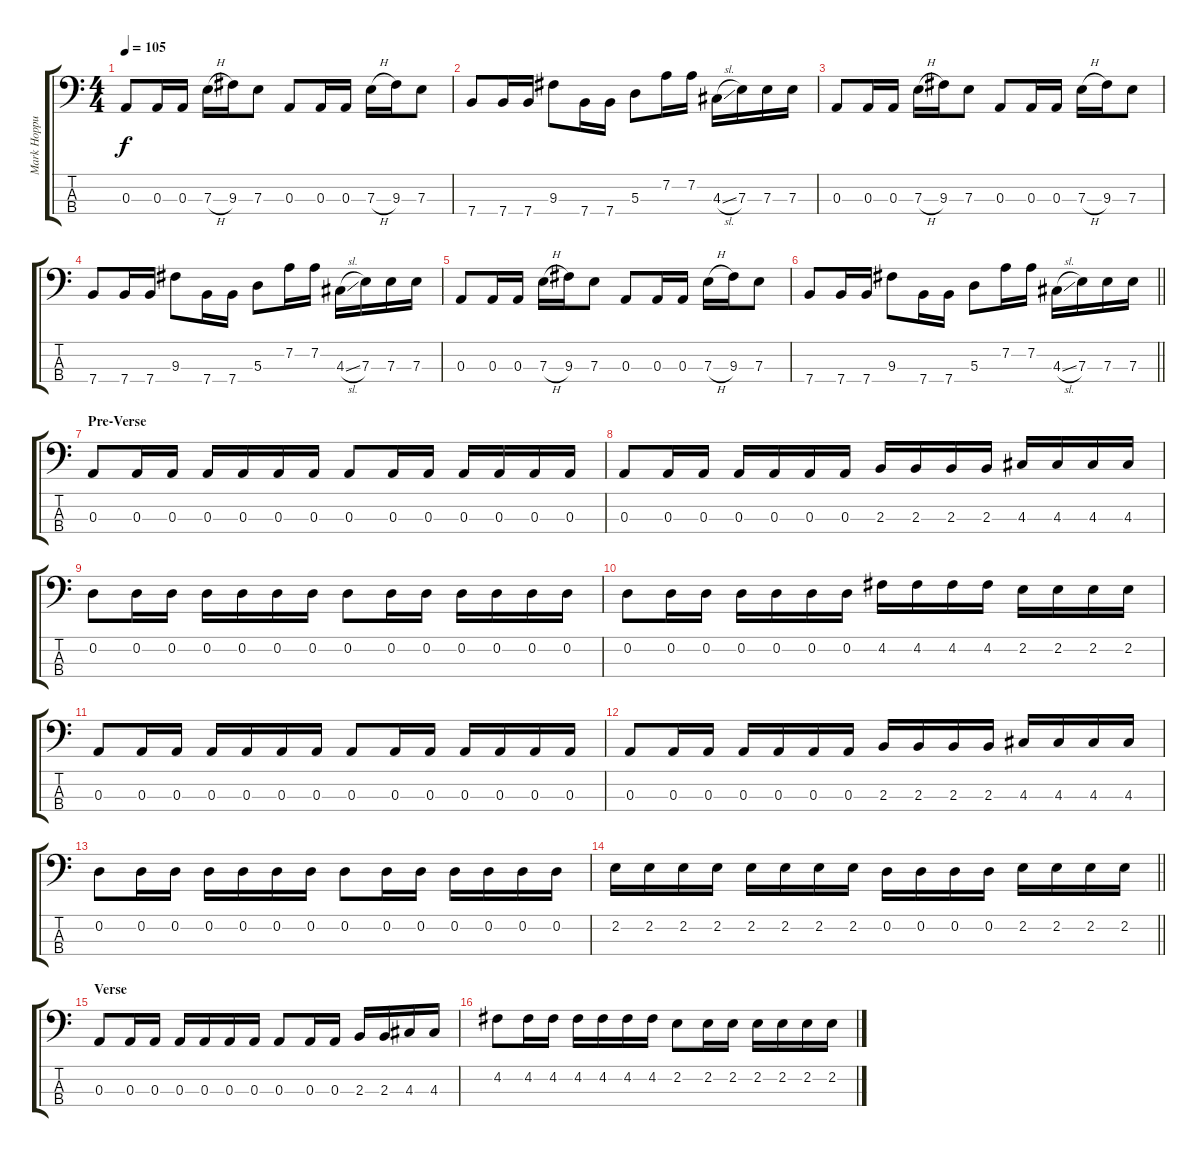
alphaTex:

\track ("Mark Hoppus" "Mark Hoppu") {instrument electricbasspick}
\staff {score tabs}
\tuning (G2 D2 A1 E1) {hide}
\ts (4 4)
\tempo 105
\clef f4
\ks c
0.3.8{dy f} 0.3.16 0.3.16 7.3{h}.16 9.3.16 7.3.8 0.3.8 0.3.16 0.3.16 7.3{h}.16 9.3.16 7.3.8 |
7.4.8 7.4.16 7.4.16 9.3.8 7.4.16 7.4.16 5.3.8 7.2.16 7.2.16 4.3{sl}.16 7.3.16 7.3.16 7.3.16 |
0.3.8 0.3.16 0.3.16 7.3{h}.16 9.3.16 7.3.8 0.3.8 0.3.16 0.3.16 7.3{h}.16 9.3.16 7.3.8 |
7.4.8 7.4.16 7.4.16 9.3.8 7.4.16 7.4.16 5.3.8 7.2.16 7.2.16 4.3{sl}.16 7.3.16 7.3.16 7.3.16 |
0.3.8 0.3.16 0.3.16 7.3{h}.16 9.3.16 7.3.8 0.3.8 0.3.16 0.3.16 7.3{h}.16 9.3.16 7.3.8 |
\barLineRight lightlight
7.4.8 7.4.16 7.4.16 9.3.8 7.4.16 7.4.16 5.3.8 7.2.16 7.2.16 4.3{sl}.16 7.3.16 7.3.16 7.3.16 |
\section ("" "Pre-Verse")
0.3.8 0.3.16 0.3.16 0.3.16 0.3.16 0.3.16 0.3.16 0.3.8 0.3.16 0.3.16 0.3.16 0.3.16 0.3.16 0.3.16 |
0.3.8 0.3.16 0.3.16 0.3.16 0.3.16 0.3.16 0.3.16 2.3.16 2.3.16 2.3.16 2.3.16 4.3.16 4.3.16 4.3.16 4.3.16 |
0.2.8 0.2.16 0.2.16 0.2.16 0.2.16 0.2.16 0.2.16 0.2.8 0.2.16 0.2.16 0.2.16 0.2.16 0.2.16 0.2.16 |
0.2.8 0.2.16 0.2.16 0.2.16 0.2.16 0.2.16 0.2.16 4.2.16 4.2.16 4.2.16 4.2.16 2.2.16 2.2.16 2.2.16 2.2.16 |
0.3.8 0.3.16 0.3.16 0.3.16 0.3.16 0.3.16 0.3.16 0.3.8 0.3.16 0.3.16 0.3.16 0.3.16 0.3.16 0.3.16 |
0.3.8 0.3.16 0.3.16 0.3.16 0.3.16 0.3.16 0.3.16 2.3.16 2.3.16 2.3.16 2.3.16 4.3.16 4.3.16 4.3.16 4.3.16 |
0.2.8 0.2.16 0.2.16 0.2.16 0.2.16 0.2.16 0.2.16 0.2.8 0.2.16 0.2.16 0.2.16 0.2.16 0.2.16 0.2.16 |
\barLineRight lightlight
2.2.16 2.2.16 2.2.16 2.2.16 2.2.16 2.2.16 2.2.16 2.2.16 0.2.16 0.2.16 0.2.16 0.2.16 2.2.16 2.2.16 2.2.16 2.2.16 |
\section ("" "Verse")
0.3.8 0.3.16 0.3.16 0.3.16 0.3.16 0.3.16 0.3.16 0.3.8 0.3.16 0.3.16 2.3.16 2.3.16 4.3.16 4.3.16 |
4.2.8 4.2.16 4.2.16 4.2.16 4.2.16 4.2.16 4.2.16 2.2.8 2.2.16 2.2.16 2.2.16 2.2.16 2.2.16 2.2.16
